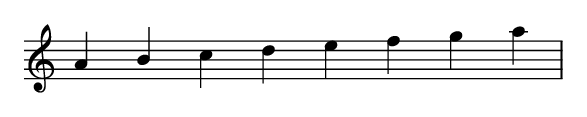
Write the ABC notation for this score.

X:1
K:Am
M:none
L:1/4
ABcdefga|
